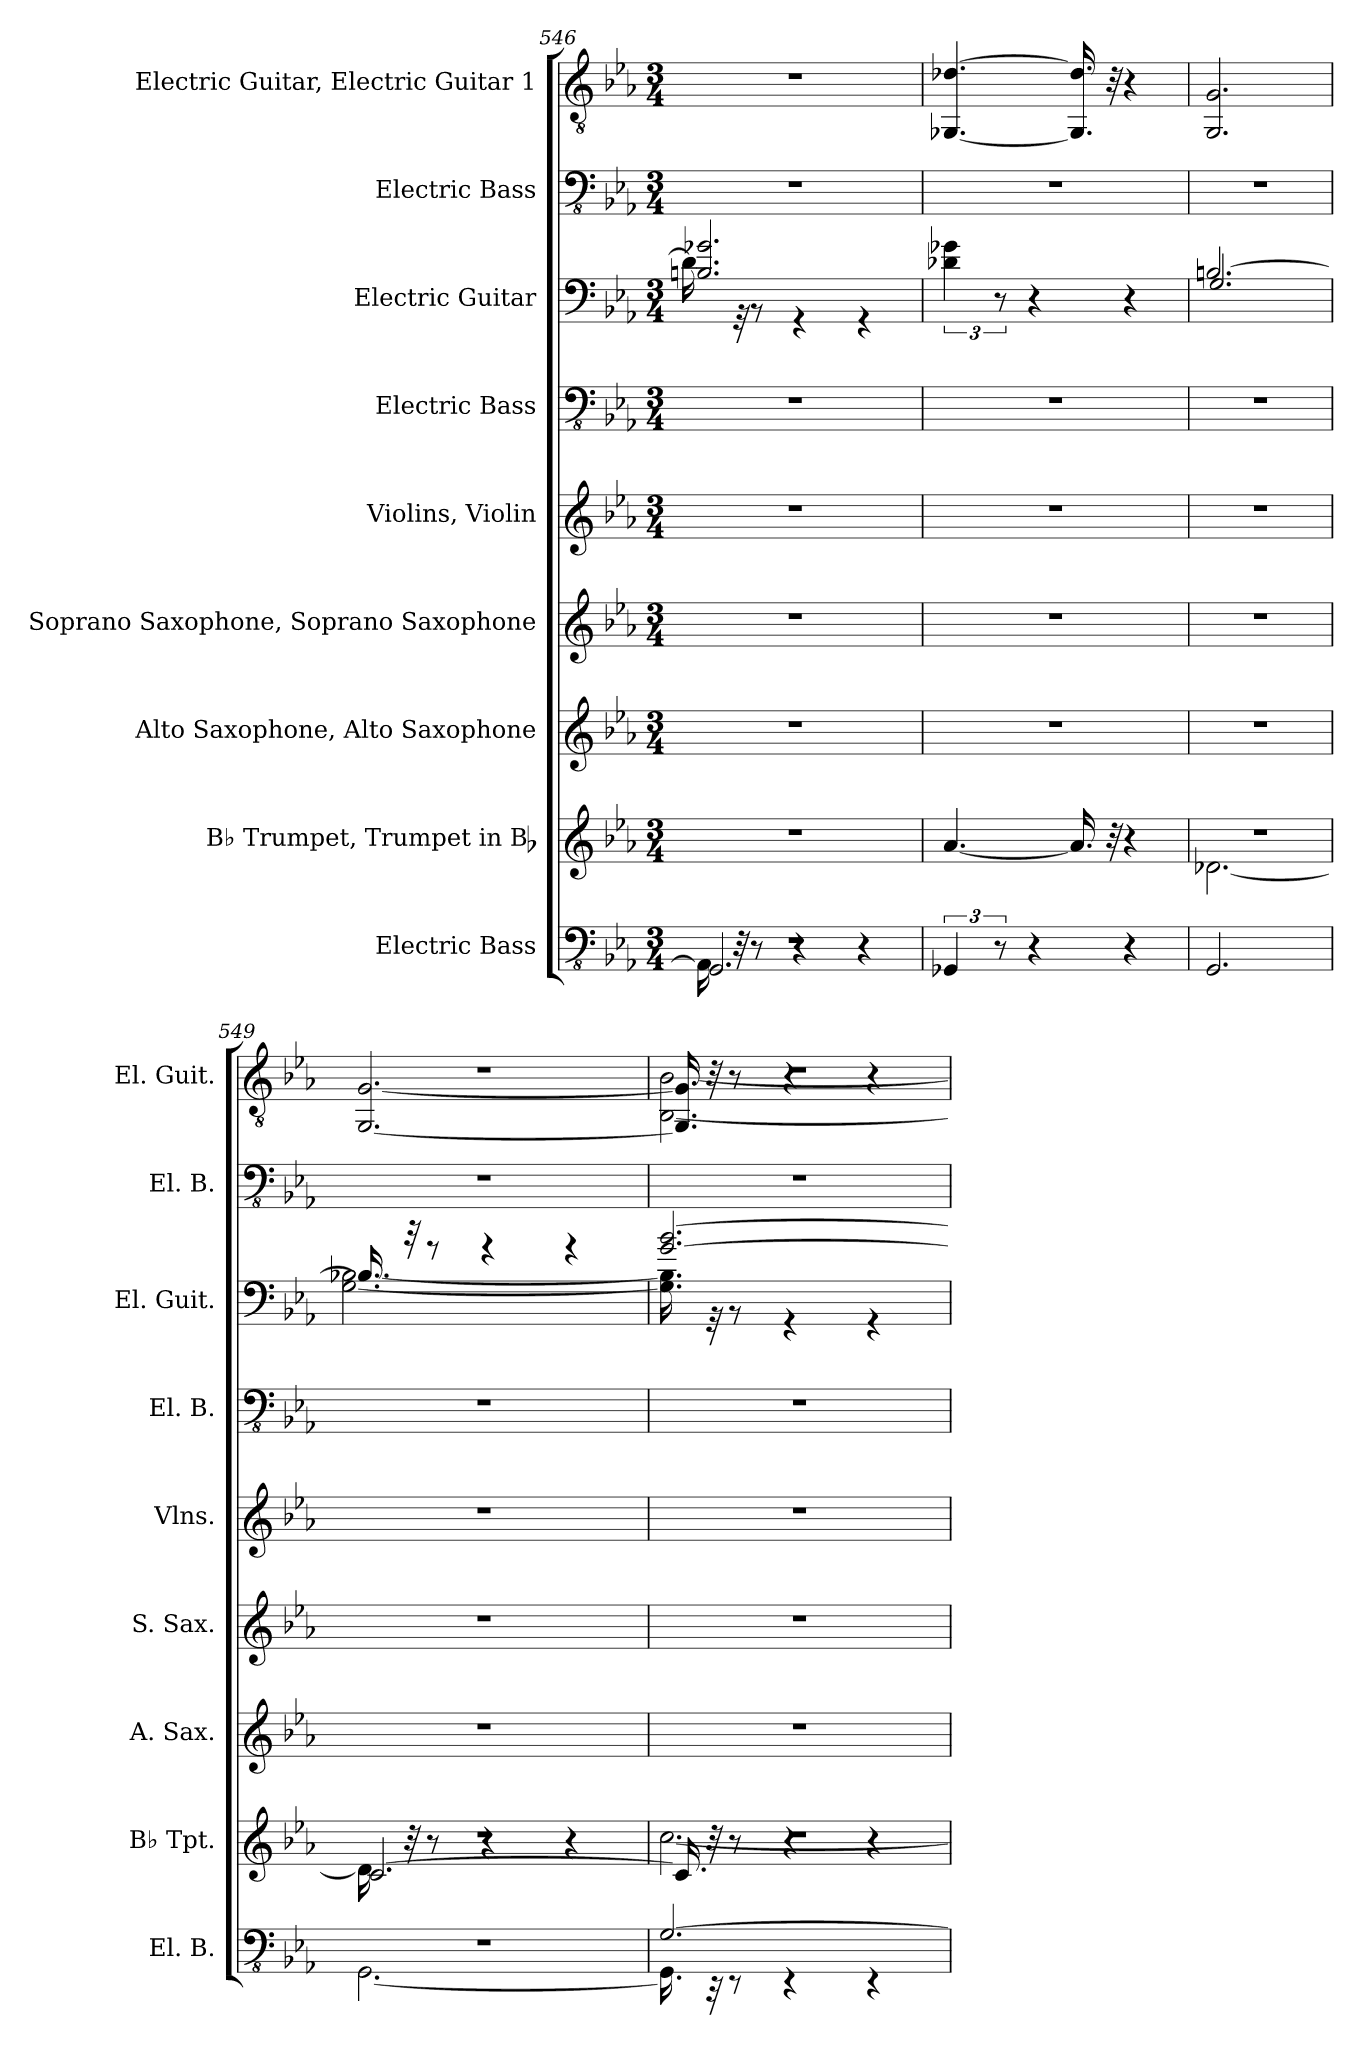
**kern	**kern	**kern	**kern	**kern	**kern	**kern	**kern	**kern
*part9	*part8	*part7	*part6	*part5	*part4	*part3	*part2	*part1
*staff9	*staff8	*staff7	*staff6	*staff5	*staff4	*staff3	*staff2	*staff1
*I"Electric Bass	*I"B♭ Trumpet, Trumpet in Bb	*I"Alto Saxophone, Alto Saxophone	*I"Soprano Saxophone, Soprano Saxophone	*I"Violins, Violin	*I"Electric Bass	*I"Electric Guitar	*I"Electric Bass	*I"Electric Guitar, Electric Guitar 1
*I'El. B.	*I'B♭ Tpt.	*I'A. Sax.	*I'S. Sax.	*I'Vlns.	*I'El. B.	*I'El. Guit.	*I'El. B.	*I'El. Guit.
*clefFv4	*clefG2	*clefG2	*clefG2	*clefG2	*clefFv4	*clefF4	*clefFv4	*clefGv2
*	*ITrd1c2	*ITrd5c9	*ITrd1c2	*	*	*	*	*
*k[b-e-a-]	*k[b-e-a-d-g-]	*k[b-e-a-d-g-c-]	*k[b-e-a-d-g-]	*k[b-e-a-]	*k[b-e-a-]	*k[b-e-a-]	*k[b-e-a-]	*k[b-e-a-]
*M3/4	*M3/4	*M3/4	*M3/4	*M3/4	*M3/4	*M3/4	*M3/4	*M3/4
=546	=546	=546	=546	=546	=546	=546	=546	=546
*^	*	*	*	*	*	*^	*	*
*	*^	*	*	*	*	*	*	*	*	*
2.r	16.AAA\]	2.GGG/	2.r	2.r	2.r	2.r	2.r	2.Bn/ 2.g-X/	16.d\]	2.r	2.r
.	32r	.	.	.	.	.	.	.	32r	.	.
.	8r	.	.	.	.	.	.	.	8r	.	.
.	4r	.	.	.	.	.	.	.	4r	.	.
.	4r	.	.	.	.	.	.	.	4r	.	.
*v	*v	*v	*	*	*	*	*	*v	*v	*	*
=547	=547	=547	=547	=547	=547	=547	=547	=547
*	*	*	*	*	*	*	*	*MM20
6GGG-X/	[4.g-/	2.r	2.r	2.r	2.r	6d-X\ 6g-X\	2.r	[4.GG-X/ [4.d-X/
12r	.	.	.	.	.	12r	.	.
4r	.	.	.	.	.	4r	.	.
.	16.g-/]	.	.	.	.	.	.	16.GG-/] 16.d-/]
.	32r	.	.	.	.	.	.	32r
4r	4r	.	.	.	.	4r	.	4r
=548	=548	=548	=548	=548	=548	=548	=548	=548
*	*	*	*	*	*	*	*	*MM35
*	*^	*	*	*	*	*^	*	*
2.GGG/	2.r	[2.c-X\	2.r	2.r	2.r	2.r	[2.Bn/	2.G/	2.r	2.GG/ 2.G/
!!LO:PB:g=z
=549	=549	=549	=549	=549	=549	=549	=549	=549	=549	=549
*^	*	*^	*	*	*	*	*	*	*	*^
2.r	[2.GGG\	2.r	16.c-\]	[2.B-/	2.r	2.r	2.r	2.r	16.B/]	[2.G\ [2.B-X\	2.r	2.r	[2.GG/ [2.G/
.	.	.	32r	.	.	.	.	.	32r	.	.	.	.
.	.	.	8r	.	.	.	.	.	8r	.	.	.	.
.	.	.	4r	.	.	.	.	.	4r	.	.	.	.
.	.	.	4r	.	.	.	.	.	4r	.	.	.	.
=550	=550	=550	=550	=550	=550	=550	=550	=550	=550	=550	=550	=550	=550
*	*	*	*	*	*	*	*	*	*	*	*	*	*^
[2.GG/	16.GGG\]	2.r	[2.b-\	16.B-/]	2.r	2.r	2.r	2.r	[2.g/ [2.b-/	16.G\] 16.B-\]	2.r	2.r	[2.BB-\ [2.B-\	16.GG/] 16.G/]
.	32r	.	.	32r	.	.	.	.	.	32r	.	.	.	32r
.	8r	.	.	8r	.	.	.	.	.	8r	.	.	.	8r
.	4r	.	.	4r	.	.	.	.	.	4r	.	.	.	4r
.	4r	.	.	4r	.	.	.	.	.	4r	.	.	.	4r
*v	*v	*	*	*	*	*	*	*	*v	*v	*	*v	*v	*v
*	*v	*v	*v	*	*	*	*	*	*	*
=	=	=	=	=	=	=	=	=
*-	*-	*-	*-	*-	*-	*-	*-	*-
